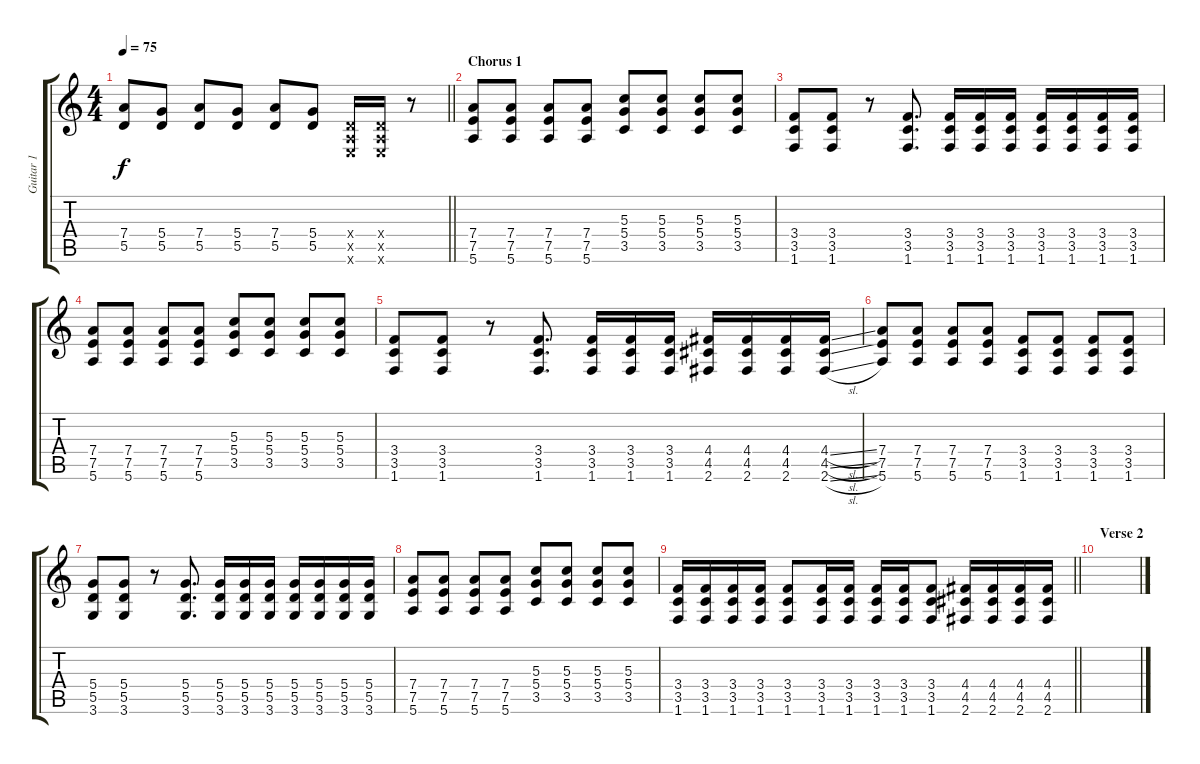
\track ("Guitar 1" "Guitar 1") {instrument overdrivenguitar}
\staff {score tabs}
\tuning (E4 B3 G3 D3 A2 E2) {hide}
\ts (4 4)
\tempo 75
\clef g2
\barLineRight lightlight
\ks c
(7.4 5.5).8{dy f} (5.4 5.5).8 (7.4 5.5).8 (5.4 5.5).8 (7.4 5.5).8 (5.4 5.5).8 (0.4{x} 0.5{x} 0.6{x}).16 (0.4{x} 0.5{x} 0.6{x}).16 r.8 |
\section ("" "Chorus 1")
(7.4 7.5 5.6).8 (7.4 7.5 5.6).8 (7.4 7.5 5.6).8 (7.4 7.5 5.6).8 (5.3 5.4 3.5).8 (5.3 5.4 3.5).8 (5.3 5.4 3.5).8 (5.3 5.4 3.5).8 |
(3.4 3.5 1.6).8 (3.4 3.5 1.6).8 r.8 (3.4 3.5 1.6).8{d} (3.4 3.5 1.6).16 (3.4 3.5 1.6).16 (3.4 3.5 1.6).16 (3.4 3.5 1.6).16 (3.4 3.5 1.6).16 (3.4 3.5 1.6).16 (3.4 3.5 1.6).16 |
(7.4 7.5 5.6).8 (7.4 7.5 5.6).8 (7.4 7.5 5.6).8 (7.4 7.5 5.6).8 (5.3 5.4 3.5).8 (5.3 5.4 3.5).8 (5.3 5.4 3.5).8 (5.3 5.4 3.5).8 |
(3.4 3.5 1.6).8 (3.4 3.5 1.6).8 r.8 (3.4 3.5 1.6).8{d} (3.4 3.5 1.6).16 (3.4 3.5 1.6).16 (3.4 3.5 1.6).16 (4.4 4.5 2.6).16 (4.4 4.5 2.6).16 (4.4 4.5 2.6).16 (4.4{sl} 4.5{sl} 2.6{sl}).16 |
(7.4 7.5 5.6).8 (7.4 7.5 5.6).8 (7.4 7.5 5.6).8 (7.4 7.5 5.6).8 (3.4 3.5 1.6).8 (3.4 3.5 1.6).8 (3.4 3.5 1.6).8 (3.4 3.5 1.6).8 |
(5.4 5.5 3.6).8 (5.4 5.5 3.6).8 r.8 (5.4 5.5 3.6).8{d} (5.4 5.5 3.6).16 (5.4 5.5 3.6).16 (5.4 5.5 3.6).16 (5.4 5.5 3.6).16 (5.4 5.5 3.6).16 (5.4 5.5 3.6).16 (5.4 5.5 3.6).16 |
(7.4 7.5 5.6).8 (7.4 7.5 5.6).8 (7.4 7.5 5.6).8 (7.4 7.5 5.6).8 (5.3 5.4 3.5).8 (5.3 5.4 3.5).8 (5.3 5.4 3.5).8 (5.3 5.4 3.5).8 |
\barLineRight lightlight
(3.4 3.5 1.6).16 (3.4 3.5 1.6).16 (3.4 3.5 1.6).16 (3.4 3.5 1.6).16 (3.4 3.5 1.6).8 (3.4 3.5 1.6).16 (3.4 3.5 1.6).16 (3.4 3.5 1.6).16 (3.4 3.5 1.6).16 (3.4 3.5 1.6).8 (4.4 4.5 2.6).16 (4.4 4.5 2.6).16 (4.4 4.5 2.6).16 (4.4 4.5 2.6).16 |
\section ("" "Verse 2")
